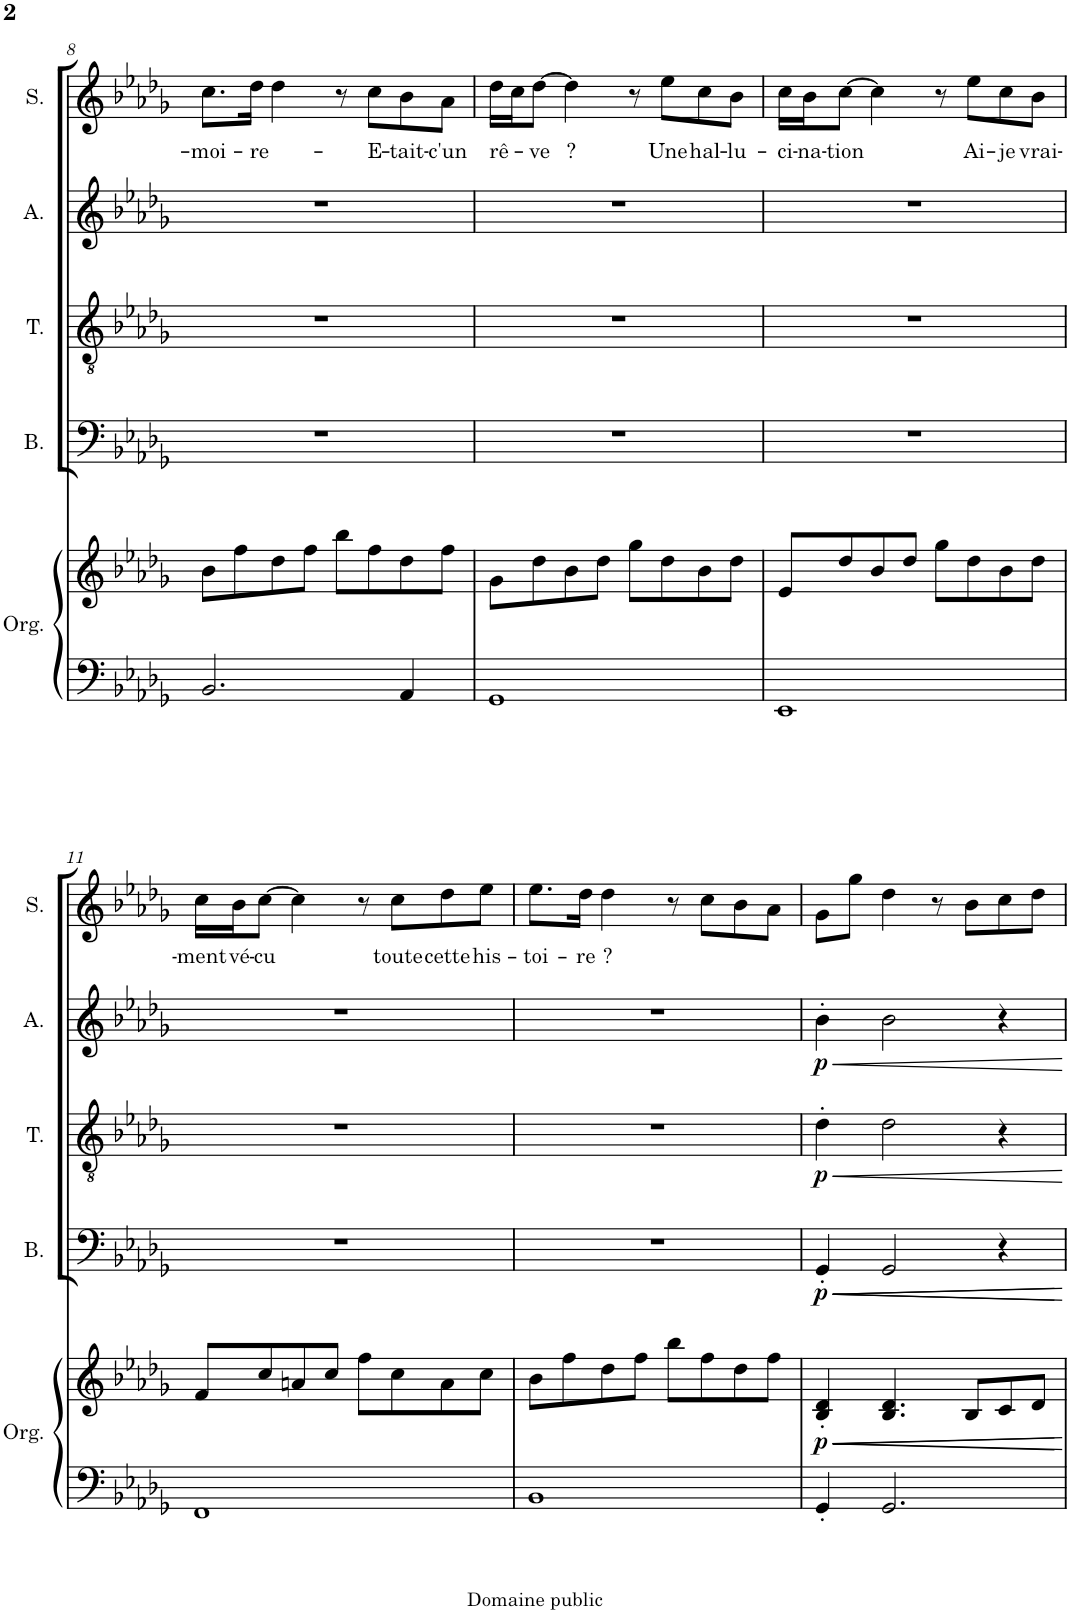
**kern	**kern	**dynam	**kern	**dynam	**kern	**dynam	**kern	**dynam	**kern	**text
*part5	*part5	*part5	*part4	*part4	*part3	*part3	*part2	*part2	*part1	*part1
*staff6	*staff5	*staff5/6	*staff4	*staff4	*staff3	*staff3	*staff2	*staff2	*staff1	*staff1
*I"Organ	*	*	*I"Bass	*	*I"Tenor	*	*I"Alto	*	*I"Soprano	*
*I'Org.	*	*	*I'B.	*	*I'T.	*	*I'A.	*	*I'S.	*
!!LO:PB:g=z
*clefF4	*clefG2	*	*clefF4	*	*clefGv2	*	*clefG2	*	*clefG2	*
*k[b-e-a-d-g-]	*k[b-e-a-d-g-]	*	*k[b-e-a-d-g-]	*	*k[b-e-a-d-g-]	*	*k[b-e-a-d-g-]	*	*k[b-e-a-d-g-]	*
*M4/4	*M4/4	*	*M4/4	*	*M4/4	*	*M4/4	*	*M4/4	*
=8	=8	=8	=8	=8	=8	=8	=8	=8	=8	=8
!	!	!	!	!	!	!	!	!	!	!LO:LY:b
2.BB-/	8b-\L	.	1r	.	1r	.	1r	.	8.cc\L	-moi-
.	8ff\	.	.	.	.	.	.	.	.	.
!	!	!	!	!	!	!	!	!	!	!LO:LY:b
.	.	.	.	.	.	.	.	.	16dd-\Jk	-re-
.	8dd-\	.	.	.	.	.	.	.	4dd-\	.
.	8ff\J	.	.	.	.	.	.	.	.	.
.	8bb-\L	.	.	.	.	.	.	.	8r	.
!	!	!	!	!	!	!	!	!	!	!LO:LY:b
.	8ff\	.	.	.	.	.	.	.	8cc\L	-E-
!	!	!	!	!	!	!	!	!	!	!LO:LY:b
4AA-/	8dd-\	.	.	.	.	.	.	.	8b-\	-tait-
!	!	!	!	!	!	!	!	!	!	!LO:LY:b
.	8ff\J	.	.	.	.	.	.	.	8a-\J	c'un
=9	=9	=9	=9	=9	=9	=9	=9	=9	=9	=9
!	!	!	!	!	!	!	!	!	!	!LO:LY:b
1GG-	8g-\L	.	1r	.	1r	.	1r	.	16dd-\LL	rê-
.	.	.	.	.	.	.	.	.	16cc\J	.
!	!	!	!	!	!	!	!	!	!	!LO:LY:b
.	8dd-\	.	.	.	.	.	.	.	[8dd-\J	-ve
!	!	!	!	!	!	!	!	!	!	!LO:LY:b
.	8b-\	.	.	.	.	.	.	.	4dd-\]	?
.	8dd-\J	.	.	.	.	.	.	.	.	.
.	8gg-\L	.	.	.	.	.	.	.	8r	.
!	!	!	!	!	!	!	!	!	!	!LO:LY:b
.	8dd-\	.	.	.	.	.	.	.	8ee-\L	Une
!	!	!	!	!	!	!	!	!	!	!LO:LY:b
.	8b-\	.	.	.	.	.	.	.	8cc\	hal-
!	!	!	!	!	!	!	!	!	!	!LO:LY:b
.	8dd-\J	.	.	.	.	.	.	.	8b-\J	-lu-
=10	=10	=10	=10	=10	=10	=10	=10	=10	=10	=10
!	!	!	!	!	!	!	!	!	!	!LO:LY:b
1EE-	8e-/L	.	1r	.	1r	.	1r	.	16cc\LL	-ci-
!	!	!	!	!	!	!	!	!	!	!LO:LY:b
.	.	.	.	.	.	.	.	.	16b-\J	-na-
!	!	!	!	!	!	!	!	!	!	!LO:LY:b
.	8dd-/	.	.	.	.	.	.	.	[8cc\J	-tion
.	8b-/	.	.	.	.	.	.	.	4cc\]	.
.	8dd-/J	.	.	.	.	.	.	.	.	.
.	8gg-\L	.	.	.	.	.	.	.	8r	.
!	!	!	!	!	!	!	!	!	!	!LO:LY:b
.	8dd-\	.	.	.	.	.	.	.	8ee-\L	Ai-
!	!	!	!	!	!	!	!	!	!	!LO:LY:b
.	8b-\	.	.	.	.	.	.	.	8cc\	-je
!	!	!	!	!	!	!	!	!	!	!LO:LY:b
.	8dd-\J	.	.	.	.	.	.	.	8b-\J	vrai-
!!LO:LB:g=z
=11	=11	=11	=11	=11	=11	=11	=11	=11	=11	=11
!	!	!	!	!	!	!	!	!	!	!LO:LY:b
1FF	8f/L	.	1r	.	1r	.	1r	.	16cc\LL	-ment
!	!	!	!	!	!	!	!	!	!	!LO:LY:b
.	.	.	.	.	.	.	.	.	16b-\J	vé-
!	!	!	!	!	!	!	!	!	!	!LO:LY:b
.	8cc/	.	.	.	.	.	.	.	[8cc\J	-cu
.	8an/	.	.	.	.	.	.	.	4cc\]	.
.	8cc/J	.	.	.	.	.	.	.	.	.
.	8ff\L	.	.	.	.	.	.	.	8r	.
!	!	!	!	!	!	!	!	!	!	!LO:LY:b
.	8cc\	.	.	.	.	.	.	.	8cc\L	toute
!	!	!	!	!	!	!	!	!	!	!LO:LY:b
.	8a\	.	.	.	.	.	.	.	8dd-\	cette
!	!	!	!	!	!	!	!	!	!	!LO:LY:b
.	8cc\J	.	.	.	.	.	.	.	8ee-\J	his-
=12	=12	=12	=12	=12	=12	=12	=12	=12	=12	=12
!	!	!	!	!	!	!	!	!	!	!LO:LY:b
1BB-	8b-\L	.	1r	.	1r	.	1r	.	8.ee-\L	-toi-
.	8ff\	.	.	.	.	.	.	.	.	.
!	!	!	!	!	!	!	!	!	!	!LO:LY:b
.	.	.	.	.	.	.	.	.	16dd-\Jk	-re
!	!	!	!	!	!	!	!	!	!	!LO:LY:b
.	8dd-\	.	.	.	.	.	.	.	4dd-\	?
.	8ff\J	.	.	.	.	.	.	.	.	.
.	8bb-\L	.	.	.	.	.	.	.	8r	.
.	8ff\	.	.	.	.	.	.	.	8cc\L	.
.	8dd-\	.	.	.	.	.	.	.	8b-\	.
.	8ff\J	.	.	.	.	.	.	.	8a-\J	.
=13	=13	=13	=13	=13	=13	=13	=13	=13	=13	=13
!	!	!LO:HP:b	!	!LO:HP:b	!	!	!	!	!	!
!	!	!LO:DY:n=1:b	!	!LO:DY:n=1:b	!	!LO:DY:b	!	!LO:DY:b	!	!
4GG-'/	4B-/' 4d-/'	< p	4GG-'/	< p	4d-'\	p	4b-'\	p	8g-\L	.
.	.	.	.	.	.	.	.	.	8gg-\J	.
2.GG-/	4.B-/ 4.d-/	.	2GG-/	.	2d-\	.	2b-\	.	4dd-\	.
.	.	.	.	.	.	.	.	.	8r	.
.	8B-/L	.	.	.	.	.	.	.	8b-\L	.
.	8c/	.	4r	.	4r	.	4r	.	8cc\	.
.	8d-/J	.	.	.	.	.	.	.	8dd-\J	.
.	.	[	.	[	.	.	.	.	.	.
=	=	=	=	=	=	=	=	=	=	=
*-	*-	*-	*-	*-	*-	*-	*-	*-	*-	*-
